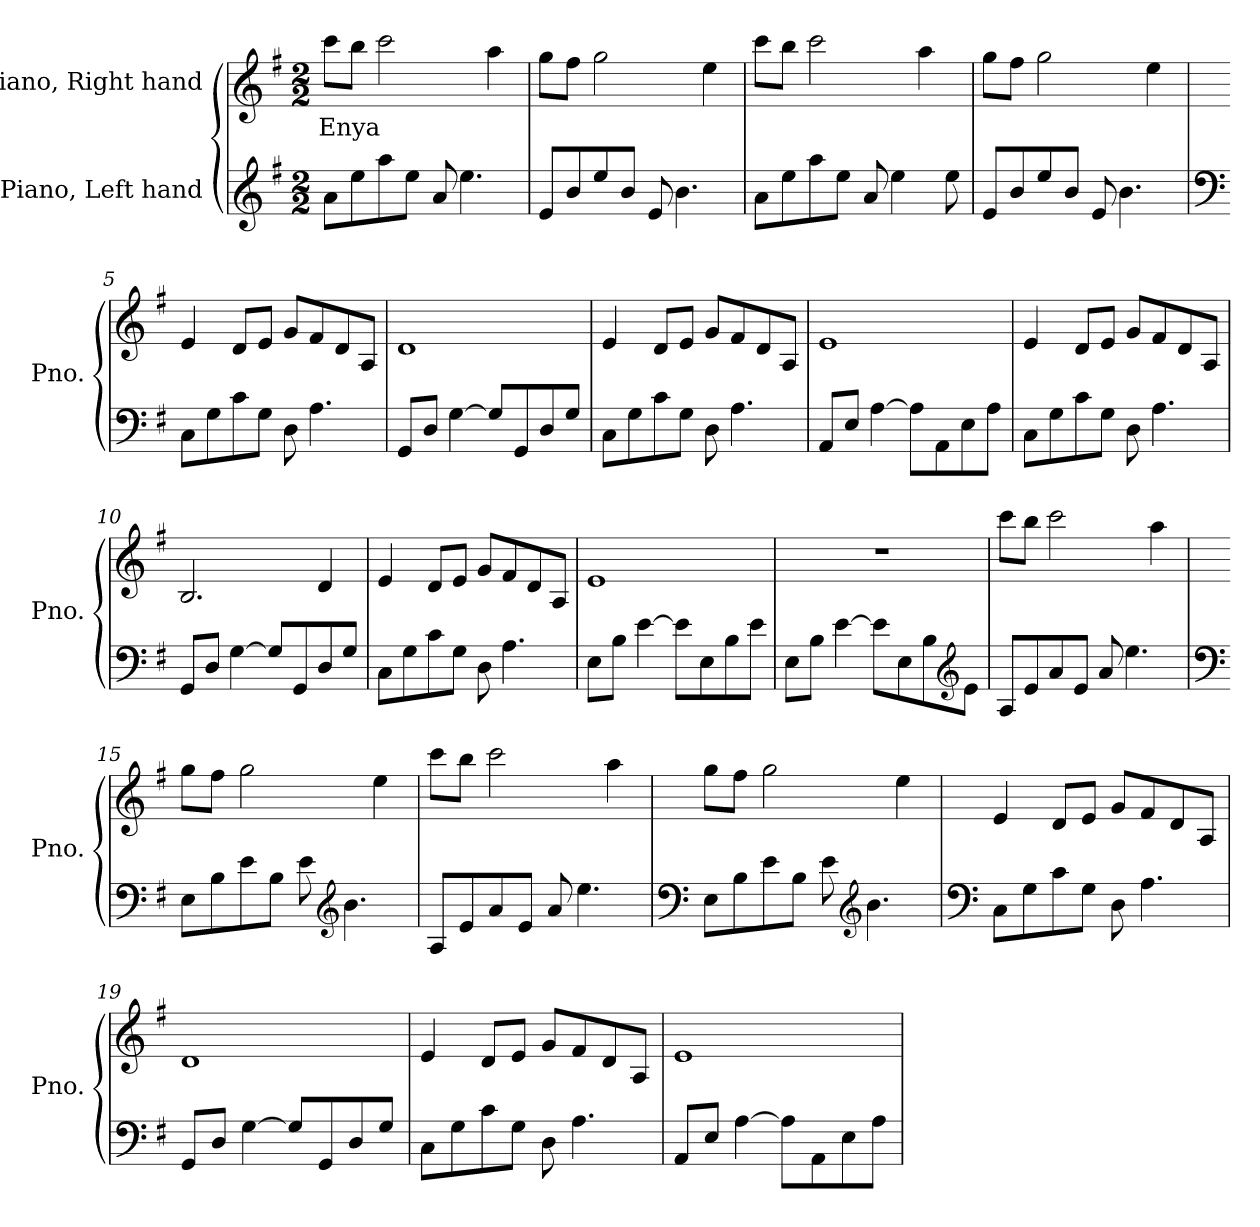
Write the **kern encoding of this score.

**kern	**kern	**text
*part2	*part1	*part1
*staff2	*staff1	*staff1
*I"Piano, Left hand	*I"Piano, Right hand	*
*I'Pno.	*I'Pno.	*
*clefG2	*clefG2	*
*k[f#]	*k[f#]	*
*M2/2	*M2/2	*
*MM90	*MM90	*
=1	=1	=1
!	!	!LO:LY:b
8a\L	8ccc\L	Enya
8ee\	8bb\J	.
8aa\	2ccc\	.
8ee\J	.	.
8a/	.	.
4.ee\	.	.
.	4aa\	.
=2	=2	=2
8e/L	8gg\L	.
8b/	8ff#\J	.
8ee/	2gg\	.
8b/J	.	.
8e/	.	.
4.b\	.	.
.	4ee\	.
=3	=3	=3
8a\L	8ccc\L	.
8ee\	8bb\J	.
8aa\	2ccc\	.
8ee\J	.	.
8a/	.	.
4ee\	.	.
.	4aa\	.
8ee\	.	.
=4	=4	=4
8e/L	8gg\L	.
8b/	8ff#\J	.
8ee/	2gg\	.
8b/J	.	.
8e/	.	.
4.b\	.	.
.	4ee\	.
!!LO:LB:g=z
=5	=5	=5
*clefF4	*	*
8C\L	4e/	.
8G\	.	.
8c\	8d/L	.
8G\J	8e/J	.
8D\	8g/L	.
4.A\	8f#/	.
.	8d/	.
.	8A/J	.
=6	=6	=6
8GG/L	1d	.
8D/J	.	.
[4G\	.	.
8G/L]	.	.
8GG/	.	.
8D/	.	.
8G/J	.	.
=7	=7	=7
8C\L	4e/	.
8G\	.	.
8c\	8d/L	.
8G\J	8e/J	.
8D\	8g/L	.
4.A\	8f#/	.
.	8d/	.
.	8A/J	.
=8	=8	=8
8AA/L	1e	.
8E/J	.	.
[4A\	.	.
8A\L]	.	.
8AA\	.	.
8E\	.	.
8A\J	.	.
=9	=9	=9
8C\L	4e/	.
8G\	.	.
8c\	8d/L	.
8G\J	8e/J	.
8D\	8g/L	.
4.A\	8f#/	.
.	8d/	.
.	8A/J	.
!!LO:LB:g=z
=10	=10	=10
8GG/L	2.B/	.
8D/J	.	.
[4G\	.	.
8G/L]	.	.
8GG/	.	.
8D/	4d/	.
8G/J	.	.
=11	=11	=11
8C\L	4e/	.
8G\	.	.
8c\	8d/L	.
8G\J	8e/J	.
8D\	8g/L	.
4.A\	8f#/	.
.	8d/	.
.	8A/J	.
=12	=12	=12
8E\L	1e	.
8B\J	.	.
[4e\	.	.
8e\L]	.	.
8E\	.	.
8B\	.	.
8e\J	.	.
=13	=13	=13
8E\L	1r	.
8B\J	.	.
[4e\	.	.
8e\L]	.	.
8E\	.	.
8B\	.	.
*clefG2	*	*
8e\J	.	.
=14	=14	=14
8A/L	8ccc\L	.
8e/	8bb\J	.
8a/	2ccc\	.
8e/J	.	.
8a/	.	.
4.ee\	.	.
.	4aa\	.
!!LO:LB:g=z
=15	=15	=15
*clefF4	*	*
8E\L	8gg\L	.
8B\	8ff#\J	.
8e\	2gg\	.
8B\J	.	.
8e\	.	.
*clefG2	*	*
4.b\	.	.
.	4ee\	.
=16	=16	=16
8A/L	8ccc\L	.
8e/	8bb\J	.
8a/	2ccc\	.
8e/J	.	.
8a/	.	.
4.ee\	.	.
.	4aa\	.
=17	=17	=17
*clefF4	*	*
8E\L	8gg\L	.
8B\	8ff#\J	.
8e\	2gg\	.
8B\J	.	.
8e\	.	.
*clefG2	*	*
4.b\	.	.
.	4ee\	.
=18	=18	=18
*clefF4	*	*
8C\L	4e/	.
8G\	.	.
8c\	8d/L	.
8G\J	8e/J	.
8D\	8g/L	.
4.A\	8f#/	.
.	8d/	.
.	8A/J	.
!!LO:LB:g=z
=19	=19	=19
8GG/L	1d	.
8D/J	.	.
[4G\	.	.
8G/L]	.	.
8GG/	.	.
8D/	.	.
8G/J	.	.
=20	=20	=20
8C\L	4e/	.
8G\	.	.
8c\	8d/L	.
8G\J	8e/J	.
8D\	8g/L	.
4.A\	8f#/	.
.	8d/	.
.	8A/J	.
=21	=21	=21
8AA/L	1e	.
8E/J	.	.
[4A\	.	.
8A\L]	.	.
8AA\	.	.
8E\	.	.
8A\J	.	.
=	=	=
*-	*-	*-
